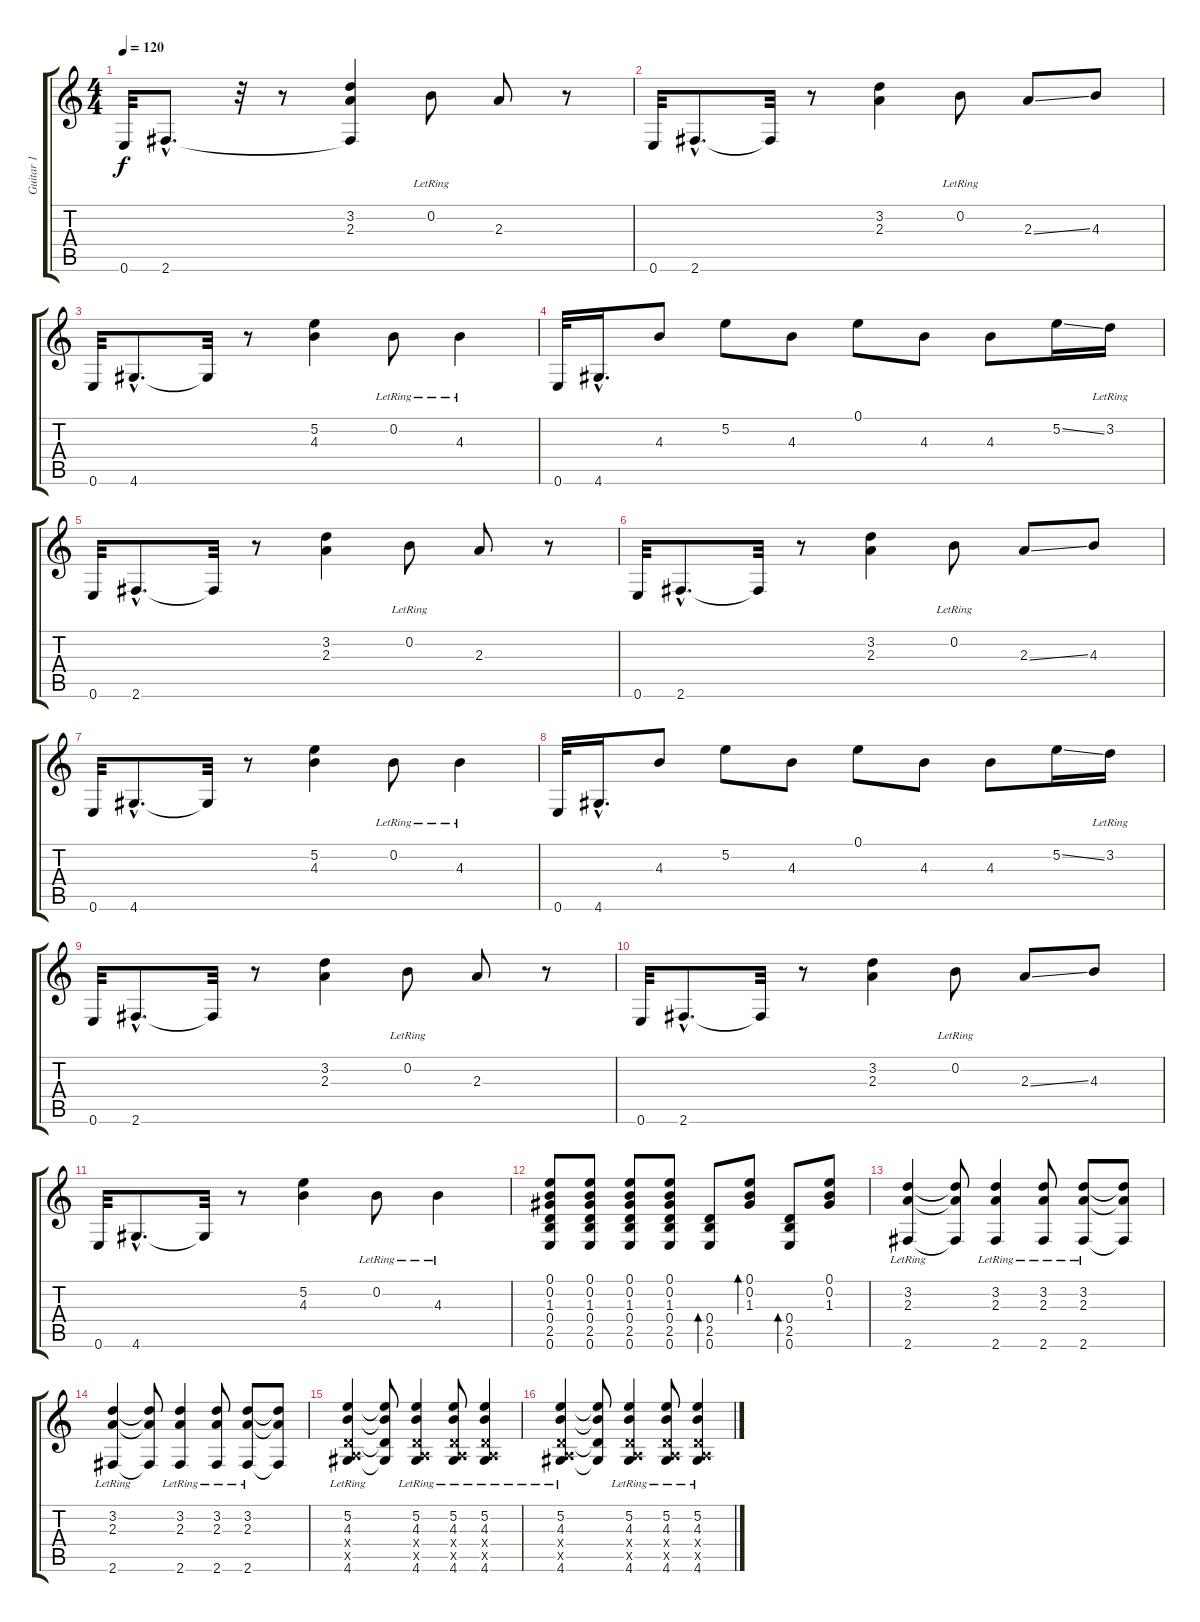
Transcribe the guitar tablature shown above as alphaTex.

\track ("Guitar 1  Vedder" "Guitar 1  ") {instrument electricguitarjazz}
\staff {score tabs}
\tuning (E4 B3 G3 D3 A2 E2) {hide}
\ts (4 4)
\tempo 120
\clef g2
\ks c
0.6.32{dy f} 2.6{hac}.8{d} r.32 r.8 (3.2 2.3 2.6{t}).4 0.2{lr}.8 2.3.8 r.8 |
0.6.32 2.6{hac}.8{d} 2.6{t}.32 r.8 (3.2 2.3).4 0.2{lr}.8 2.3{ss}.8 4.3.8 |
0.6.32 4.6{hac}.8{d} 4.6{t}.32 r.8 (5.2 4.3).4 0.2{lr}.8 4.3{lr}.4 |
0.6.32 4.6{hac}.16{d} 4.3.8 5.2.8 4.3.8 0.1.8 4.3.8 4.3.8 5.2{ss}.16 3.2{lr}.16 |
0.6.32 2.6{hac}.8{d} 2.6{t}.32 r.8 (3.2 2.3).4 0.2{lr}.8 2.3.8 r.8 |
0.6.32 2.6{hac}.8{d} 2.6{t}.32 r.8 (3.2 2.3).4 0.2{lr}.8 2.3{ss}.8 4.3.8 |
0.6.32 4.6{hac}.8{d} 4.6{t}.32 r.8 (5.2 4.3).4 0.2{lr}.8 4.3{lr}.4 |
0.6.32 4.6{hac}.16{d} 4.3.8 5.2.8 4.3.8 0.1.8 4.3.8 4.3.8 5.2{ss}.16 3.2{lr}.16 |
0.6.32 2.6{hac}.8{d} 2.6{t}.32 r.8 (3.2 2.3).4 0.2{lr}.8 2.3.8 r.8 |
0.6.32 2.6{hac}.8{d} 2.6{t}.32 r.8 (3.2 2.3).4 0.2{lr}.8 2.3{ss}.8 4.3.8 |
0.6.32 4.6{hac}.8{d} 4.6{t}.32 r.8 (5.2 4.3).4 0.2{lr}.8 4.3{lr}.4 |
(0.1 0.2 1.3 0.4 2.5 0.6).8 (0.1 0.2 1.3 0.4 2.5 0.6).8 (0.1 0.2 1.3 0.4 2.5 0.6).8 (0.1 0.2 1.3 0.4 2.5 0.6).8 (0.4 2.5 0.6).8{bd 30} (0.1 0.2 1.3).8{bd 30} (0.4 2.5 0.6).8{bd 30} (0.1 0.2 1.3).8 |
(3.2{lr} 2.3{lr} 2.6{lr}).4 (3.2{t} 2.3{t} 2.6{t}).8 (3.2{lr} 2.3{lr} 2.6{lr}).4 (3.2{lr} 2.3{lr} 2.6{lr}).8 (3.2{lr} 2.3{lr} 2.6{lr}).8 (3.2{t} 2.3{t} 2.6{t}).8 |
(3.2{lr} 2.3{lr} 2.6{lr}).4 (3.2{t} 2.3{t} 2.6{t}).8 (3.2{lr} 2.3{lr} 2.6{lr}).4 (3.2{lr} 2.3{lr} 2.6{lr}).8 (3.2{lr} 2.3{lr} 2.6{lr}).8 (3.2{t} 2.3{t} 2.6{t}).8 |
(5.2{lr} 4.3{lr} 0.4{x} 0.5{x} 4.6{lr}).4 (5.2{t} 4.3{t} 0.4{t} 4.6{t}).8 (5.2 4.3{lr} 0.4{x} 0.5{x} 4.6{lr}).4 (5.2{lr} 4.3{lr} 0.4{x} 0.5{x} 4.6{lr}).8 (5.2{lr} 4.3{lr} 0.4{x} 0.5{x} 4.6{lr}).4 |
(5.2{lr} 4.3{lr} 0.4{x} 0.5{x} 4.6{lr}).4 (5.2{t} 4.3{t} 0.4{t} 4.6{t}).8 (5.2 4.3{lr} 0.4{x} 0.5{x} 4.6{lr}).4 (5.2{lr} 4.3{lr} 0.4{x} 0.5{x} 4.6{lr}).8 (5.2{lr} 4.3{lr} 0.4{x} 0.5{x} 4.6{lr}).4
